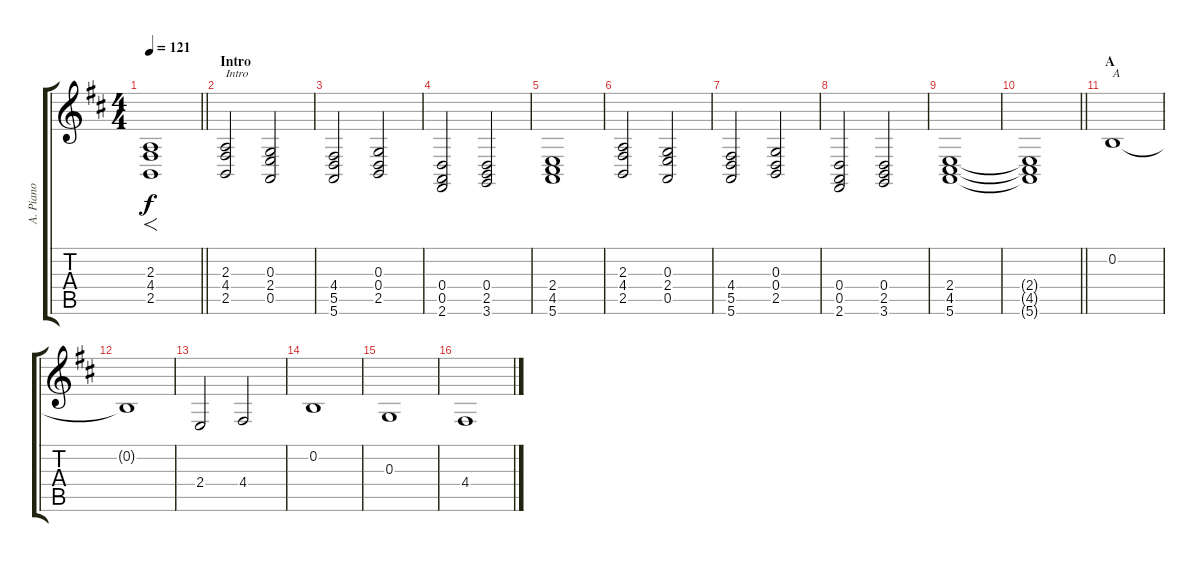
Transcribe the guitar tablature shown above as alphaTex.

\track ("A. Piano" "A. Piano") {instrument acousticgrandpiano}
\staff {score tabs}
\tuning (E4 B3 G3 D3 A2 E2) {hide}
\ts (4 4)
\tempo 121
\clef g2
\barLineRight lightlight
\ks d
(2.3 4.4 2.5).1{f dy f instrument pad2warm} |
\section ("" "Intro")
(2.3 4.4 2.5).2{txt "Intro"} (0.3 2.4 0.5).2 |
(4.4 5.5 5.6).2 (0.3 0.4 2.5).2 |
(0.4 0.5 2.6).2 (0.4 2.5 3.6).2 |
(2.4 4.5 5.6).1 |
(2.3 4.4 2.5).2 (0.3 2.4 0.5).2 |
(4.4 5.5 5.6).2 (0.3 0.4 2.5).2 |
(0.4 0.5 2.6).2 (0.4 2.5 3.6).2 |
(2.4 4.5 5.6).1 |
\barLineRight lightlight
(2.4{t} 4.5{t} 5.6{t}).1 |
\section ("" "A")
0.2.1{txt "A" instrument acousticgrandpiano} |
0.2{t}.1 |
2.4.2 4.4.2 |
0.2.1 |
0.3.1 |
4.4.1
